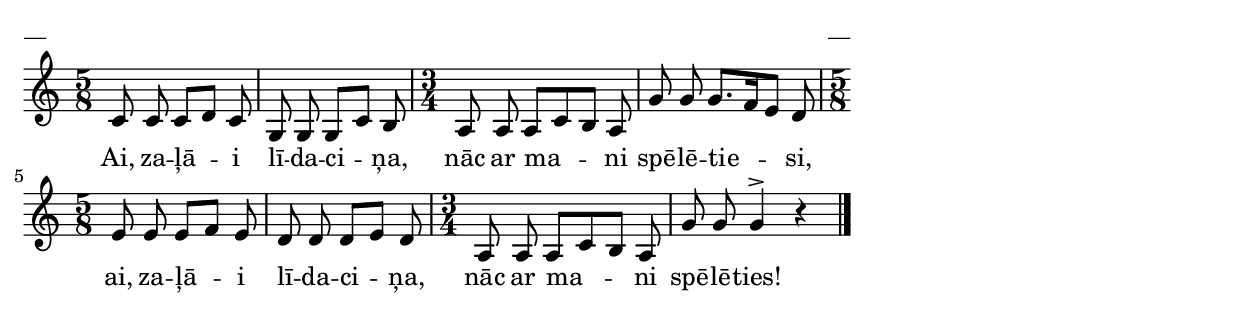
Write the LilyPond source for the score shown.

\version "2.13.16"
%\header {
%    title = "Ai, zaļāi līdaciņa, nāc ar mani spēlēties",AA lapas
%}
\paper {
line-width = 14\cm
left-margin = 0.4\cm
between-system-padding = 0.1\cm
between-system-space = 0.1\cm
}
\layout {
indent = #0
ragged-last = ##f
}

voiceA = \relative c' {
\clef "treble"
\key c \major
\time 5/8
c8 c c[ d] c |
g8 g g[ c] b |
\time 3/4 
a8 a a8[ c b] a |
g'8 g g8.[ f16 e8] d |
\time 5/8
e8 e e[ f] e |
d8 d d8[ e] d |
\time 3/4 
a8 a a[ c b] a |
g'8 g g4^> r4 |
\bar "|."
} 

lyricA = \lyricmode {
Ai, za -- ļā -- i lī -- da -- ci -- ņa, nāc ar ma -- ni spē -- lē -- tie -- si,
ai, za -- ļā -- i lī -- da -- ci -- ņa, nāc ar ma -- ni spē -- lē -- ties!
} 

fullScore = <<
\new Staff {
<<
\new Voice = "voiceA" { \set midiInstrument = #"recorder"  \oneVoice \autoBeamOff \voiceA }
\lyricsto "voiceA" \new Lyrics \lyricA
>>
}
>>

\score {
\fullScore
\header { piece = "__" opus = "__" }
}
\markup { \with-color #(x11-color 'white) \sans \smaller "__" }
\score {
\unfoldRepeats
\fullScore
\midi {
\context { \Staff \remove "Staff_performer" }
\context { \Voice \consists "Staff_performer" }
}
}


